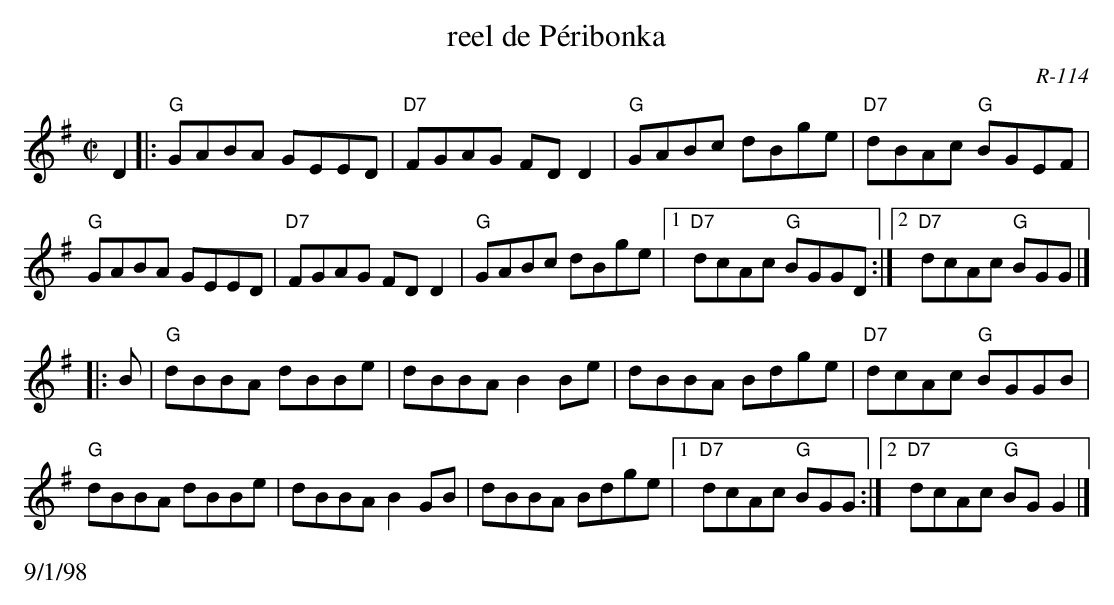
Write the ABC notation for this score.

X:1
T: reel de P\'eribonka
C: R-114
M: C|
K: G
D2|: "G"GABA GEED| "D7"FGAG FDD2| "G"GABc dBge| "D7"dBAc "G"BGEF|
     "G"GABA GEED| "D7"FGAG FDD2| "G"GABc dBge|1 "D7"dcAc "G"BGGD :|2\
      "D7"dcAc "G"BGG |]
|:\
B| "G"dBBA dBBe| dBBA B2Be| dBBA Bdge| "D7"dcAc "G"BGGB|
   "G"dBBA dBBe| dBBA B2GB| dBBA Bdge|1 "D7"dcAc "G"BGG :|2 "D7"dcAc "G"BGG2 |]
